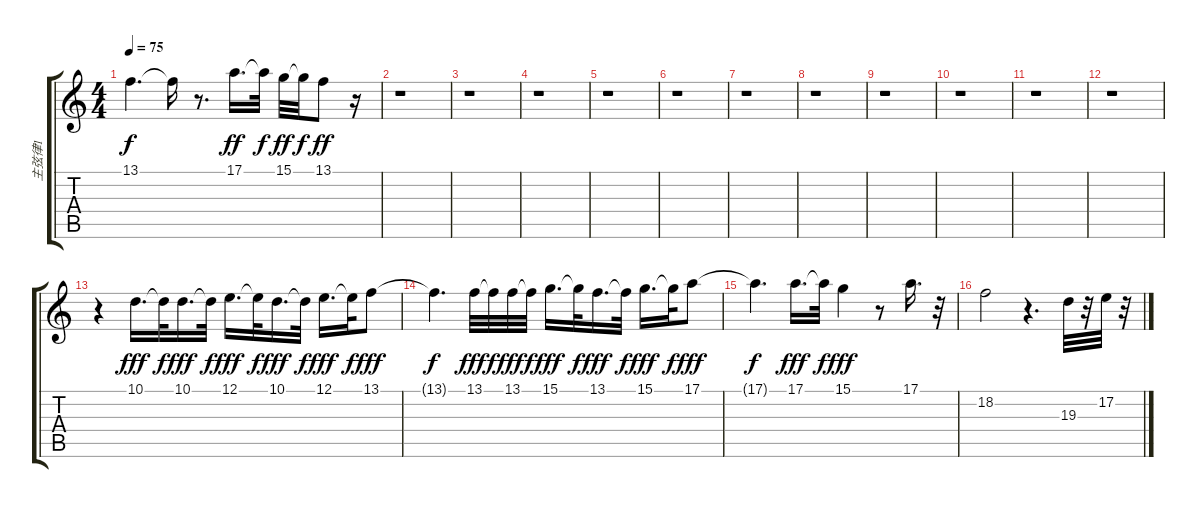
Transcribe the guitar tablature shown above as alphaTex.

\track ("主弦律1" "主弦律1") {instrument acousticgrandpiano}
\staff {score tabs}
\tuning (E4 B3 G3 D3 A2 E2) {hide}
\ts (4 4)
\tempo 75
\clef g2
\ks c
13.1{t}.4{d dy f} 13.1{t}.16 r.8{d} 17.1.16{d dy ff} 17.1{t}.32{dy f} 15.1.32{dy ff} 15.1{t}.32{dy f} 13.1.8{dy ff} r.16 |
r.1 |
r.1 |
r.1 |
r.1 |
r.1 |
r.1 |
r.1 |
r.1 |
r.1 |
r.1 |
r.1 |
r.4 10.1.16{d dy fff} 10.1{t}.32{dy f} 10.1.16{d dy fff} 10.1{t}.32{dy f} 12.1.16{d dy fff} 12.1{t}.32{dy f} 10.1.16{d dy fff} 10.1{t}.32{dy f} 12.1.16{d dy fff} 12.1{t}.32{dy f} 13.1.8{dy fff} |
13.1{t}.4{d dy f} 13.1.32{dy fff} 13.1{t}.32{dy f} 13.1.32{dy fff} 13.1{t}.32{dy f} 15.1.16{d dy fff} 15.1{t}.32{dy f} 13.1.16{d dy fff} 13.1{t}.32{dy f} 15.1.16{d dy fff} 15.1{t}.32{dy f} 17.1.8{dy fff} |
17.1{t}.4{d dy f} 17.1.16{d dy fff} 17.1{t}.32{dy f} 15.1.4{dy fff} r.8 17.1.16{d} r.32 |
18.2.2 r.4{d} 19.3.32 r.32 17.2.32 r.32
